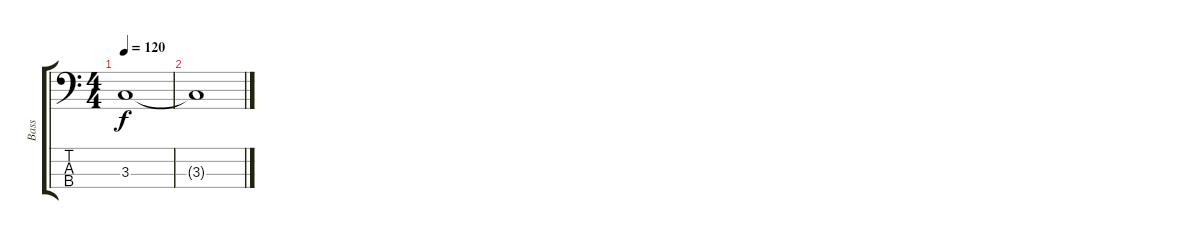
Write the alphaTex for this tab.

\track ("Bass" "Bass") {instrument electricbassfinger}
\staff {score tabs}
\tuning (G2 D2 A1 E1) {hide}
\ts (4 4)
\section ("" "")
\tempo 120
\clef f4
\ks c
3.3.1{dy f volume 1} |
3.3{t}.1
